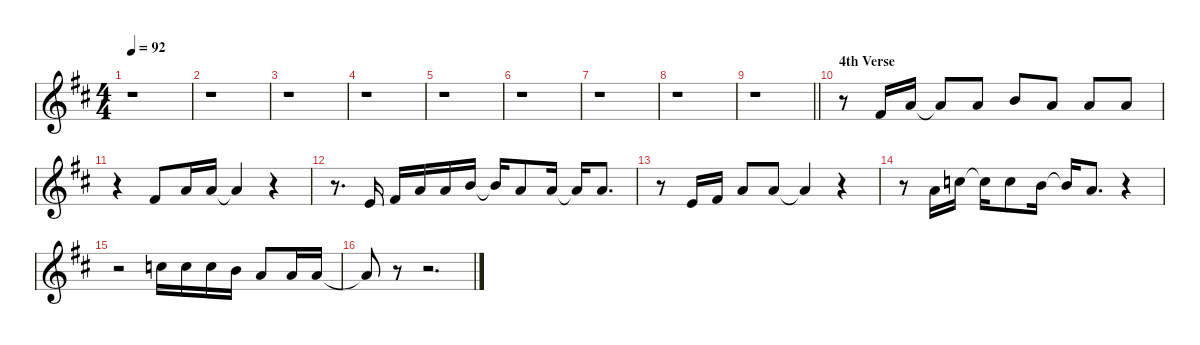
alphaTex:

\defaultSystemsLayout 4
\hideDynamics
\bracketExtendMode groupsimilarinstruments
\singleTrackTrackNamePolicy hidden
\multiTrackTrackNamePolicy hidden
\otherSystemsTrackNameOrientation horizontal
\track ("Vocal" "led.synth.") {mute instrument lead6voice}
\staff {score}
\tuning (E4 B3 G3 D3 A2 E2)
\ts (4 4)
\tempo 92
\clef g2
\ks d
r.1{dy f} |
r.1 |
r.1 |
r.1 |
r.1 |
r.1 |
r.1 |
r.1 |
\barLineRight lightlight
r.1 |
\section ("" "4th Verse")
r.8 7.2{acc #}.16 5.1{acc forcenatural}.16 5.1{t acc forcenatural}.8 5.1{acc forcenatural}.8 7.1{acc forcenatural}.8 5.1{acc forcenatural}.8 5.1{acc forcenatural}.8 5.1{acc forcenatural}.8 |
r.4 7.2{acc #}.8 5.1{acc forcenatural}.16 5.1{acc forcenatural}.16 5.1{t acc forcenatural}.4 r.4 |
r.8{d} 5.2{acc forcenatural}.16 7.2{acc #}.16 5.1{acc forcenatural}.16 5.1{acc forcenatural}.16 7.1{acc forcenatural}.16 7.1{t acc forcenatural}.16 5.1{acc forcenatural}.8 5.1{acc forcenatural}.16 5.1{t acc forcenatural}.16 5.1{acc forcenatural}.8{d} |
r.8 5.2{acc forcenatural}.16 7.2{acc #}.16 5.1{acc forcenatural}.8 5.1{acc forcenatural}.8 5.1{t acc forcenatural}.4 r.4 |
r.8 5.1{acc forcenatural}.16 8.1{acc forcenatural}.16 8.1{t acc forcenatural}.16 8.1{acc forcenatural}.8 7.1{acc forcenatural}.16 7.1{t acc forcenatural}.16 5.1{acc forcenatural}.8{d} r.4 |
r.2 8.1{acc forcenatural}.16 8.1{acc forcenatural}.16 8.1{acc forcenatural}.16 7.1{acc forcenatural}.16 5.1{acc forcenatural}.8 5.1{acc forcenatural}.16 5.1{acc forcenatural}.16 |
5.1{t acc forcenatural}.8 r.8 r.2{d}
